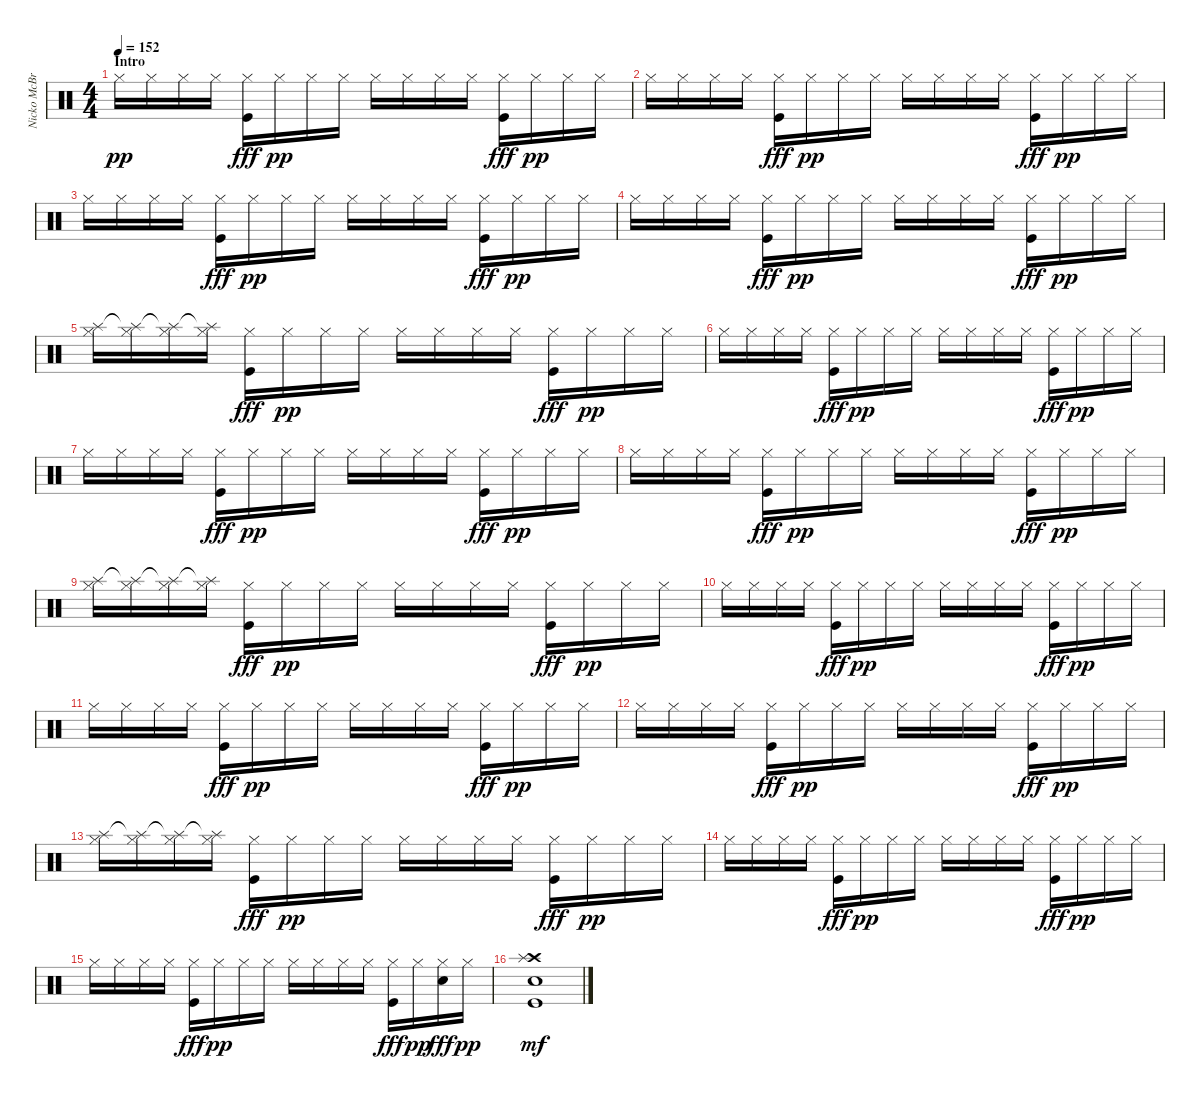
\track ("Nicko McBrain" "Nicko McBr") {instrument percussion}
\staff {score}
\articulation defaults
\ts (4 4)
\section ("" "Intro")
\tempo 152
\clef neutral
\ks c "Hi-Hat (closed)".16{dy pp} "Hi-Hat (closed)".16 "Hi-Hat (closed)".16 "Hi-Hat (closed)".16
("Hi-Hat (closed)" "Kick (hit)").16{dy fff} "Hi-Hat (closed)".16{dy pp} "Hi-Hat (closed)".16 "Hi-Hat (closed)".16 "Hi-Hat (closed)".16 "Hi-Hat (closed)".16 "Hi-Hat (closed)".16 "Hi-Hat (closed)".16 ("Hi-Hat (closed)" "Kick (hit)").16{dy fff} "Hi-Hat (closed)".16{dy pp} "Hi-Hat (closed)".16 "Hi-Hat (closed)".16 |
"Hi-Hat (closed)".16 "Hi-Hat (closed)".16 "Hi-Hat (closed)".16 "Hi-Hat (closed)".16 ("Hi-Hat (closed)" "Kick (hit)").16{dy fff} "Hi-Hat (closed)".16{dy pp} "Hi-Hat (closed)".16 "Hi-Hat (closed)".16 "Hi-Hat (closed)".16 "Hi-Hat (closed)".16 "Hi-Hat (closed)".16 "Hi-Hat (closed)".16 ("Hi-Hat (closed)" "Kick (hit)").16{dy fff} "Hi-Hat (closed)".16{dy pp} "Hi-Hat (closed)".16 "Hi-Hat (closed)".16 |
"Hi-Hat (closed)".16 "Hi-Hat (closed)".16 "Hi-Hat (closed)".16 "Hi-Hat (closed)".16 ("Hi-Hat (closed)" "Kick (hit)").16{dy fff} "Hi-Hat (closed)".16{dy pp} "Hi-Hat (closed)".16 "Hi-Hat (closed)".16 "Hi-Hat (closed)".16 "Hi-Hat (closed)".16 "Hi-Hat (closed)".16 "Hi-Hat (closed)".16 ("Hi-Hat (closed)" "Kick (hit)").16{dy fff} "Hi-Hat (closed)".16{dy pp} "Hi-Hat (closed)".16 "Hi-Hat (closed)".16 |
"Hi-Hat (closed)".16 "Hi-Hat (closed)".16 "Hi-Hat (closed)".16 "Hi-Hat (closed)".16 ("Hi-Hat (closed)" "Kick (hit)").16{dy fff} "Hi-Hat (closed)".16{dy pp} "Hi-Hat (closed)".16 "Hi-Hat (closed)".16 "Hi-Hat (closed)".16 "Hi-Hat (closed)".16 "Hi-Hat (closed)".16 "Hi-Hat (closed)".16 ("Hi-Hat (closed)" "Kick (hit)").16{dy fff} "Hi-Hat (closed)".16{dy pp} "Hi-Hat (closed)".16 "Hi-Hat (closed)".16 |
("Splash (hit)" "Hi-Hat (closed)").16 ("Splash (hit)"{t} "Hi-Hat (closed)").16 ("Splash (hit)"{t} "Hi-Hat (closed)").16 ("Splash (hit)"{t} "Hi-Hat (closed)").16 ("Hi-Hat (closed)" "Kick (hit)").16{dy fff} "Hi-Hat (closed)".16{dy pp} "Hi-Hat (closed)".16 "Hi-Hat (closed)".16 "Hi-Hat (closed)".16 "Hi-Hat (closed)".16 "Hi-Hat (closed)".16 "Hi-Hat (closed)".16 ("Hi-Hat (closed)" "Kick (hit)").16{dy fff} "Hi-Hat (closed)".16{dy pp} "Hi-Hat (closed)".16 "Hi-Hat (closed)".16 |
"Hi-Hat (closed)".16 "Hi-Hat (closed)".16 "Hi-Hat (closed)".16 "Hi-Hat (closed)".16 ("Hi-Hat (closed)" "Kick (hit)").16{dy fff} "Hi-Hat (closed)".16{dy pp} "Hi-Hat (closed)".16 "Hi-Hat (closed)".16 "Hi-Hat (closed)".16 "Hi-Hat (closed)".16 "Hi-Hat (closed)".16 "Hi-Hat (closed)".16 ("Hi-Hat (closed)" "Kick (hit)").16{dy fff} "Hi-Hat (closed)".16{dy pp} "Hi-Hat (closed)".16 "Hi-Hat (closed)".16 |
"Hi-Hat (closed)".16 "Hi-Hat (closed)".16 "Hi-Hat (closed)".16 "Hi-Hat (closed)".16 ("Hi-Hat (closed)" "Kick (hit)").16{dy fff} "Hi-Hat (closed)".16{dy pp} "Hi-Hat (closed)".16 "Hi-Hat (closed)".16 "Hi-Hat (closed)".16 "Hi-Hat (closed)".16 "Hi-Hat (closed)".16 "Hi-Hat (closed)".16 ("Hi-Hat (closed)" "Kick (hit)").16{dy fff} "Hi-Hat (closed)".16{dy pp} "Hi-Hat (closed)".16 "Hi-Hat (closed)".16 |
"Hi-Hat (closed)".16 "Hi-Hat (closed)".16 "Hi-Hat (closed)".16 "Hi-Hat (closed)".16 ("Hi-Hat (closed)" "Kick (hit)").16{dy fff} "Hi-Hat (closed)".16{dy pp} "Hi-Hat (closed)".16 "Hi-Hat (closed)".16 "Hi-Hat (closed)".16 "Hi-Hat (closed)".16 "Hi-Hat (closed)".16 "Hi-Hat (closed)".16 ("Hi-Hat (closed)" "Kick (hit)").16{dy fff} "Hi-Hat (closed)".16{dy pp} "Hi-Hat (closed)".16 "Hi-Hat (closed)".16 |
("Splash (hit)" "Hi-Hat (closed)").16 ("Splash (hit)"{t} "Hi-Hat (closed)").16 ("Splash (hit)"{t} "Hi-Hat (closed)").16 ("Splash (hit)"{t} "Hi-Hat (closed)").16 ("Hi-Hat (closed)" "Kick (hit)").16{dy fff} "Hi-Hat (closed)".16{dy pp} "Hi-Hat (closed)".16 "Hi-Hat (closed)".16 "Hi-Hat (closed)".16 "Hi-Hat (closed)".16 "Hi-Hat (closed)".16 "Hi-Hat (closed)".16 ("Hi-Hat (closed)" "Kick (hit)").16{dy fff} "Hi-Hat (closed)".16{dy pp} "Hi-Hat (closed)".16 "Hi-Hat (closed)".16 |
"Hi-Hat (closed)".16 "Hi-Hat (closed)".16 "Hi-Hat (closed)".16 "Hi-Hat (closed)".16 ("Hi-Hat (closed)" "Kick (hit)").16{dy fff} "Hi-Hat (closed)".16{dy pp} "Hi-Hat (closed)".16 "Hi-Hat (closed)".16 "Hi-Hat (closed)".16 "Hi-Hat (closed)".16 "Hi-Hat (closed)".16 "Hi-Hat (closed)".16 ("Hi-Hat (closed)" "Kick (hit)").16{dy fff} "Hi-Hat (closed)".16{dy pp} "Hi-Hat (closed)".16 "Hi-Hat (closed)".16 |
"Hi-Hat (closed)".16 "Hi-Hat (closed)".16 "Hi-Hat (closed)".16 "Hi-Hat (closed)".16 ("Hi-Hat (closed)" "Kick (hit)").16{dy fff} "Hi-Hat (closed)".16{dy pp} "Hi-Hat (closed)".16 "Hi-Hat (closed)".16 "Hi-Hat (closed)".16 "Hi-Hat (closed)".16 "Hi-Hat (closed)".16 "Hi-Hat (closed)".16 ("Hi-Hat (closed)" "Kick (hit)").16{dy fff} "Hi-Hat (closed)".16{dy pp} "Hi-Hat (closed)".16 "Hi-Hat (closed)".16 |
"Hi-Hat (closed)".16 "Hi-Hat (closed)".16 "Hi-Hat (closed)".16 "Hi-Hat (closed)".16 ("Hi-Hat (closed)" "Kick (hit)").16{dy fff} "Hi-Hat (closed)".16{dy pp} "Hi-Hat (closed)".16 "Hi-Hat (closed)".16 "Hi-Hat (closed)".16 "Hi-Hat (closed)".16 "Hi-Hat (closed)".16 "Hi-Hat (closed)".16 ("Hi-Hat (closed)" "Kick (hit)").16{dy fff} "Hi-Hat (closed)".16{dy pp} "Hi-Hat (closed)".16 "Hi-Hat (closed)".16 |
("Splash (hit)" "Hi-Hat (closed)").16 ("Splash (hit)"{t} "Hi-Hat (closed)").16 ("Splash (hit)"{t} "Hi-Hat (closed)").16 ("Splash (hit)"{t} "Hi-Hat (closed)").16 ("Hi-Hat (closed)" "Kick (hit)").16{dy fff} "Hi-Hat (closed)".16{dy pp} "Hi-Hat (closed)".16 "Hi-Hat (closed)".16 "Hi-Hat (closed)".16 "Hi-Hat (closed)".16 "Hi-Hat (closed)".16 "Hi-Hat (closed)".16 ("Hi-Hat (closed)" "Kick (hit)").16{dy fff} "Hi-Hat (closed)".16{dy pp} "Hi-Hat (closed)".16 "Hi-Hat (closed)".16 |
"Hi-Hat (closed)".16 "Hi-Hat (closed)".16 "Hi-Hat (closed)".16 "Hi-Hat (closed)".16 ("Hi-Hat (closed)" "Kick (hit)").16{dy fff} "Hi-Hat (closed)".16{dy pp} "Hi-Hat (closed)".16 "Hi-Hat (closed)".16 "Hi-Hat (closed)".16 "Hi-Hat (closed)".16 "Hi-Hat (closed)".16 "Hi-Hat (closed)".16 ("Hi-Hat (closed)" "Kick (hit)").16{dy fff} "Hi-Hat (closed)".16{dy pp} "Hi-Hat (closed)".16 "Hi-Hat (closed)".16 |
"Hi-Hat (closed)".16 "Hi-Hat (closed)".16 "Hi-Hat (closed)".16 "Hi-Hat (closed)".16 ("Hi-Hat (closed)" "Kick (hit)").16{dy fff} "Hi-Hat (closed)".16{dy pp} "Hi-Hat (closed)".16 "Hi-Hat (closed)".16 "Hi-Hat (closed)".16 "Hi-Hat (closed)".16 "Hi-Hat (closed)".16 "Hi-Hat (closed)".16 ("Hi-Hat (closed)" "Kick (hit)").16{dy fff} "Hi-Hat (closed)".16{dy pp} ("Hi-Hat (closed)" "Snare (hit) 2").16{dy fff} "Hi-Hat (closed)".16{dy pp} |
("Crash high (hit)" "Splash (hit)" "Snare (hit) 2" "Kick (hit)").1{dy mf}
